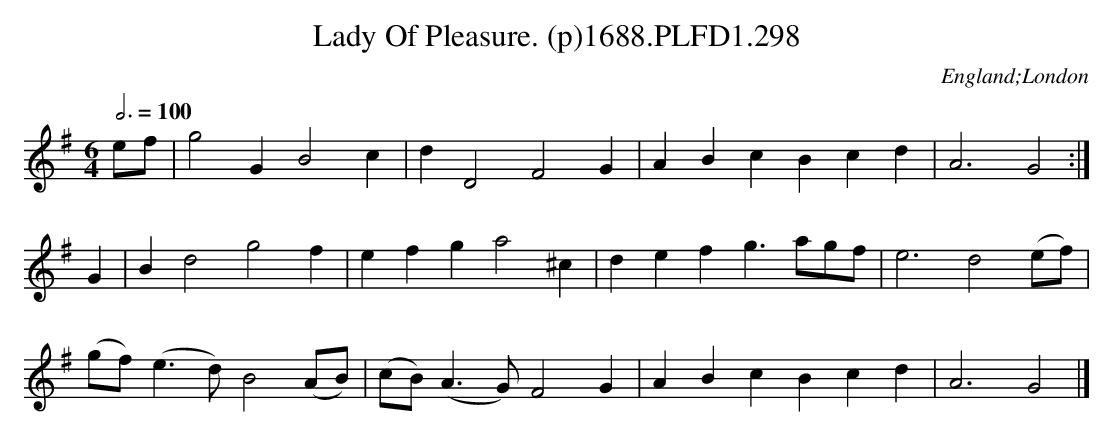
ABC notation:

X:1
T:Lady Of Pleasure. (p)1688.PLFD1.298
M:6/4
L:1/4
Q:3/4=100
O:England;London
K:G
e/f/|g2GB2c|dD2F2G|ABcBcd|A3G2:|
G|Bd2g2f|efgha2^c|defg>ag/f/|e3d2(e/f/)|
(g/f/) (e>d)B2(A/B/)|(c/B/) (A>G)F2G|ABcBcd|A3G2|]
